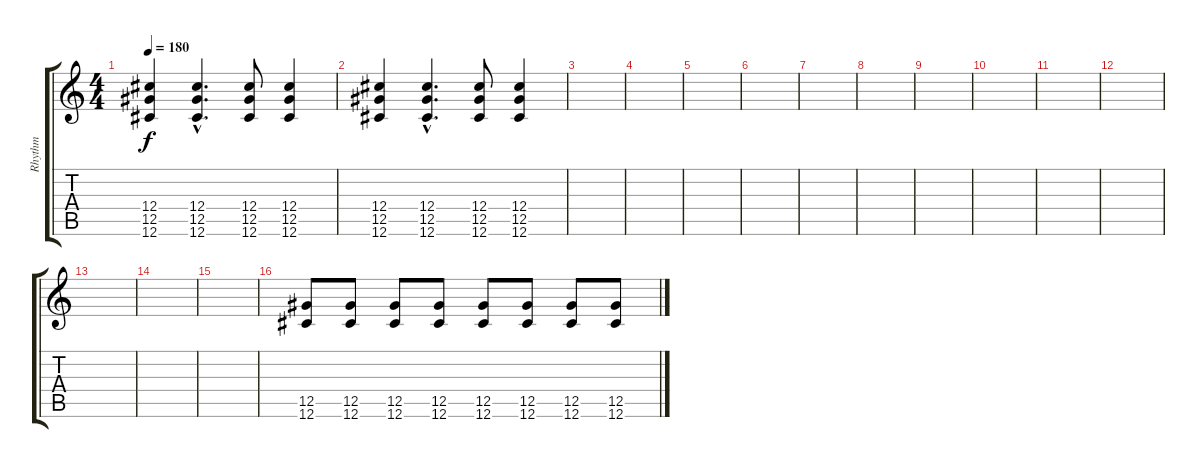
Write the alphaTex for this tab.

\track ("Rhythm" "Rhythm") {instrument overdrivenguitar}
\staff {score tabs}
\tuning (Eb4 Bb3 Gb3 Db3 Ab2 Db2) {hide}
\ts (4 4)
\tempo 180
\clef g2
\ks c
(12.4 12.5 12.6).4{dy f} (12.4{hac} 12.5{hac} 12.6{hac}).4{d} (12.4 12.5 12.6).8 (12.4 12.5 12.6).4 |
(12.4 12.5 12.6).4 (12.4{hac} 12.5{hac} 12.6{hac}).4{d} (12.4 12.5 12.6).8 (12.4 12.5 12.6).4 |
|
|
|
|
|
|
|
|
|
|
|
|
|
(12.5 12.6).8 (12.5 12.6).8 (12.5 12.6).8 (12.5 12.6).8 (12.5 12.6).8 (12.5 12.6).8 (12.5 12.6).8 (12.5 12.6).8
